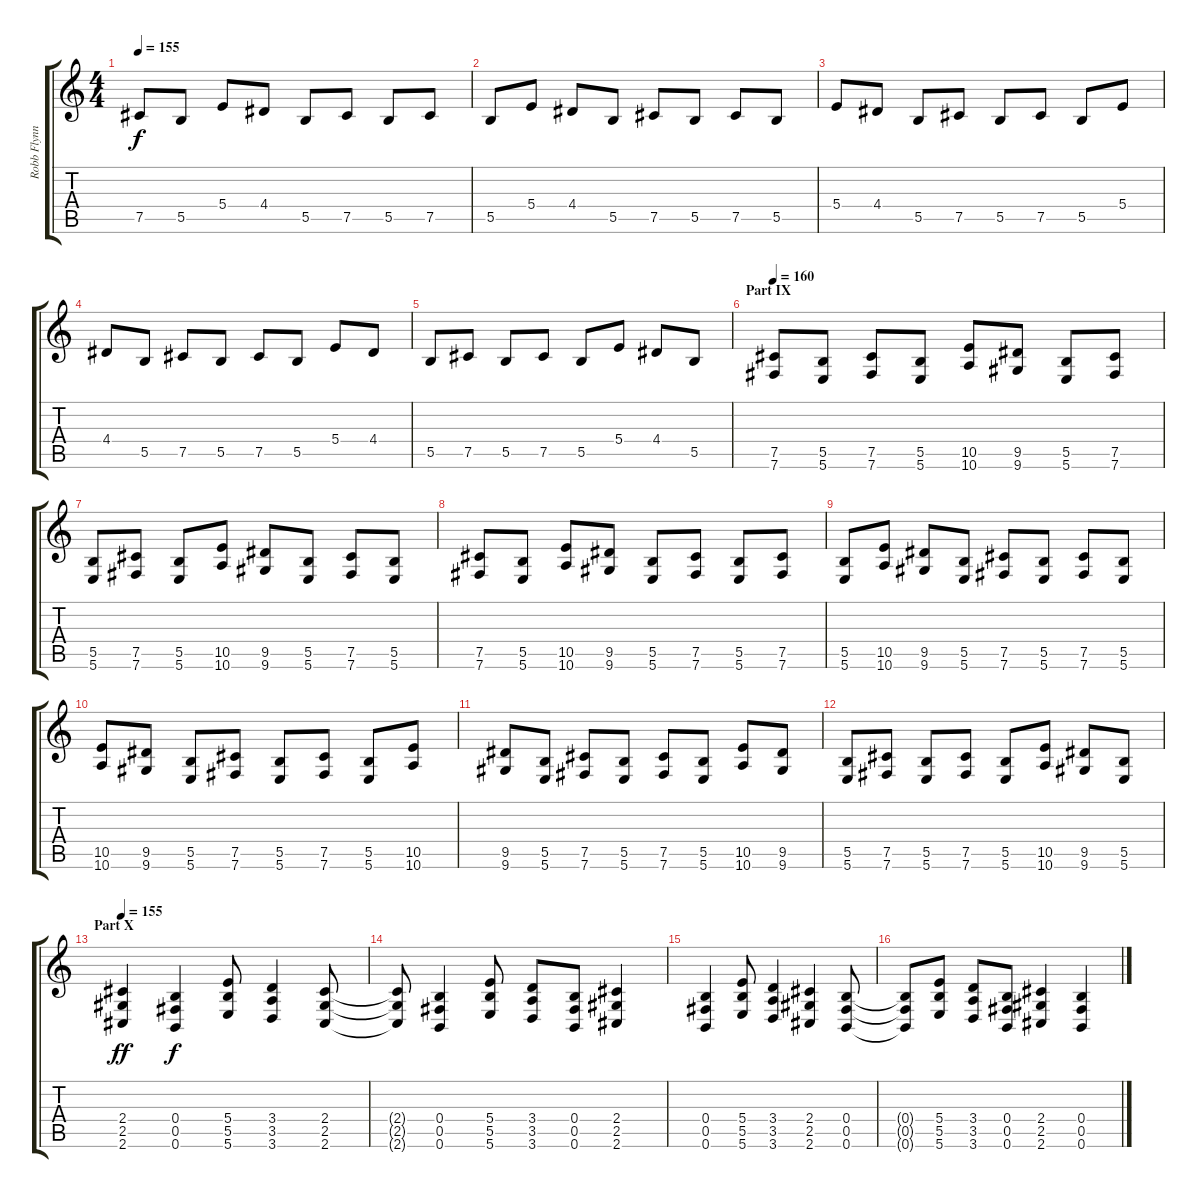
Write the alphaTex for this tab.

\track ("Robb Flynn" "Robb Flynn") {instrument distortionguitar}
\staff {score tabs}
\tuning (Db4 Ab3 E3 B2 Gb2 B1) {hide}
\ts (4 4)
\tempo 155
\clef g2
\ks c
7.5.8{dy f} 5.5.8 5.4.8 4.4.8 5.5.8 7.5.8 5.5.8 7.5.8 |
5.5.8 5.4.8 4.4.8 5.5.8 7.5.8 5.5.8 7.5.8 5.5.8 |
5.4.8 4.4.8 5.5.8 7.5.8 5.5.8 7.5.8 5.5.8 5.4.8 |
4.4.8 5.5.8 7.5.8 5.5.8 7.5.8 5.5.8 5.4.8 4.4.8 |
5.5.8 7.5.8 5.5.8 7.5.8 5.5.8 5.4.8 4.4.8 5.5.8 |
\section ("" "Part IX")
\tempo 160
(7.5 7.6).8 (5.5 5.6).8 (7.5 7.6).8 (5.5 5.6).8 (10.5 10.6).8 (9.5 9.6).8 (5.5 5.6).8 (7.5 7.6).8 |
(5.5 5.6).8 (7.5 7.6).8 (5.5 5.6).8 (10.5 10.6).8 (9.5 9.6).8 (5.5 5.6).8 (7.5 7.6).8 (5.5 5.6).8 |
(7.5 7.6).8 (5.5 5.6).8 (10.5 10.6).8 (9.5 9.6).8 (5.5 5.6).8 (7.5 7.6).8 (5.5 5.6).8 (7.5 7.6).8 |
(5.5 5.6).8 (10.5 10.6).8 (9.5 9.6).8 (5.5 5.6).8 (7.5 7.6).8 (5.5 5.6).8 (7.5 7.6).8 (5.5 5.6).8 |
(10.5 10.6).8 (9.5 9.6).8 (5.5 5.6).8 (7.5 7.6).8 (5.5 5.6).8 (7.5 7.6).8 (5.5 5.6).8 (10.5 10.6).8 |
(9.5 9.6).8 (5.5 5.6).8 (7.5 7.6).8 (5.5 5.6).8 (7.5 7.6).8 (5.5 5.6).8 (10.5 10.6).8 (9.5 9.6).8 |
(5.5 5.6).8 (7.5 7.6).8 (5.5 5.6).8 (7.5 7.6).8 (5.5 5.6).8 (10.5 10.6).8 (9.5 9.6).8 (5.5 5.6).8 |
\section ("" "Part X")
\tempo 155
(2.4 2.5 2.6).4{dy ff} (0.4 0.5 0.6).4{dy f} (5.4 5.5 5.6).8 (3.4 3.5 3.6).4 (2.4 2.5 2.6).8 |
(2.4{t} 2.5{t} 2.6{t}).8 (0.4 0.5 0.6).4 (5.4 5.5 5.6).8 (3.4 3.5 3.6).8 (0.4 0.5 0.6).8 (2.4 2.5 2.6).4 |
(0.4 0.5 0.6).4 (5.4 5.5 5.6).8 (3.4 3.5 3.6).4 (2.4 2.5 2.6).4 (0.4 0.5 0.6).8 |
(0.4{t} 0.5{t} 0.6{t}).8 (5.4 5.5 5.6).8 (3.4 3.5 3.6).8 (0.4 0.5 0.6).8 (2.4 2.5 2.6).4 (0.4 0.5 0.6).4
